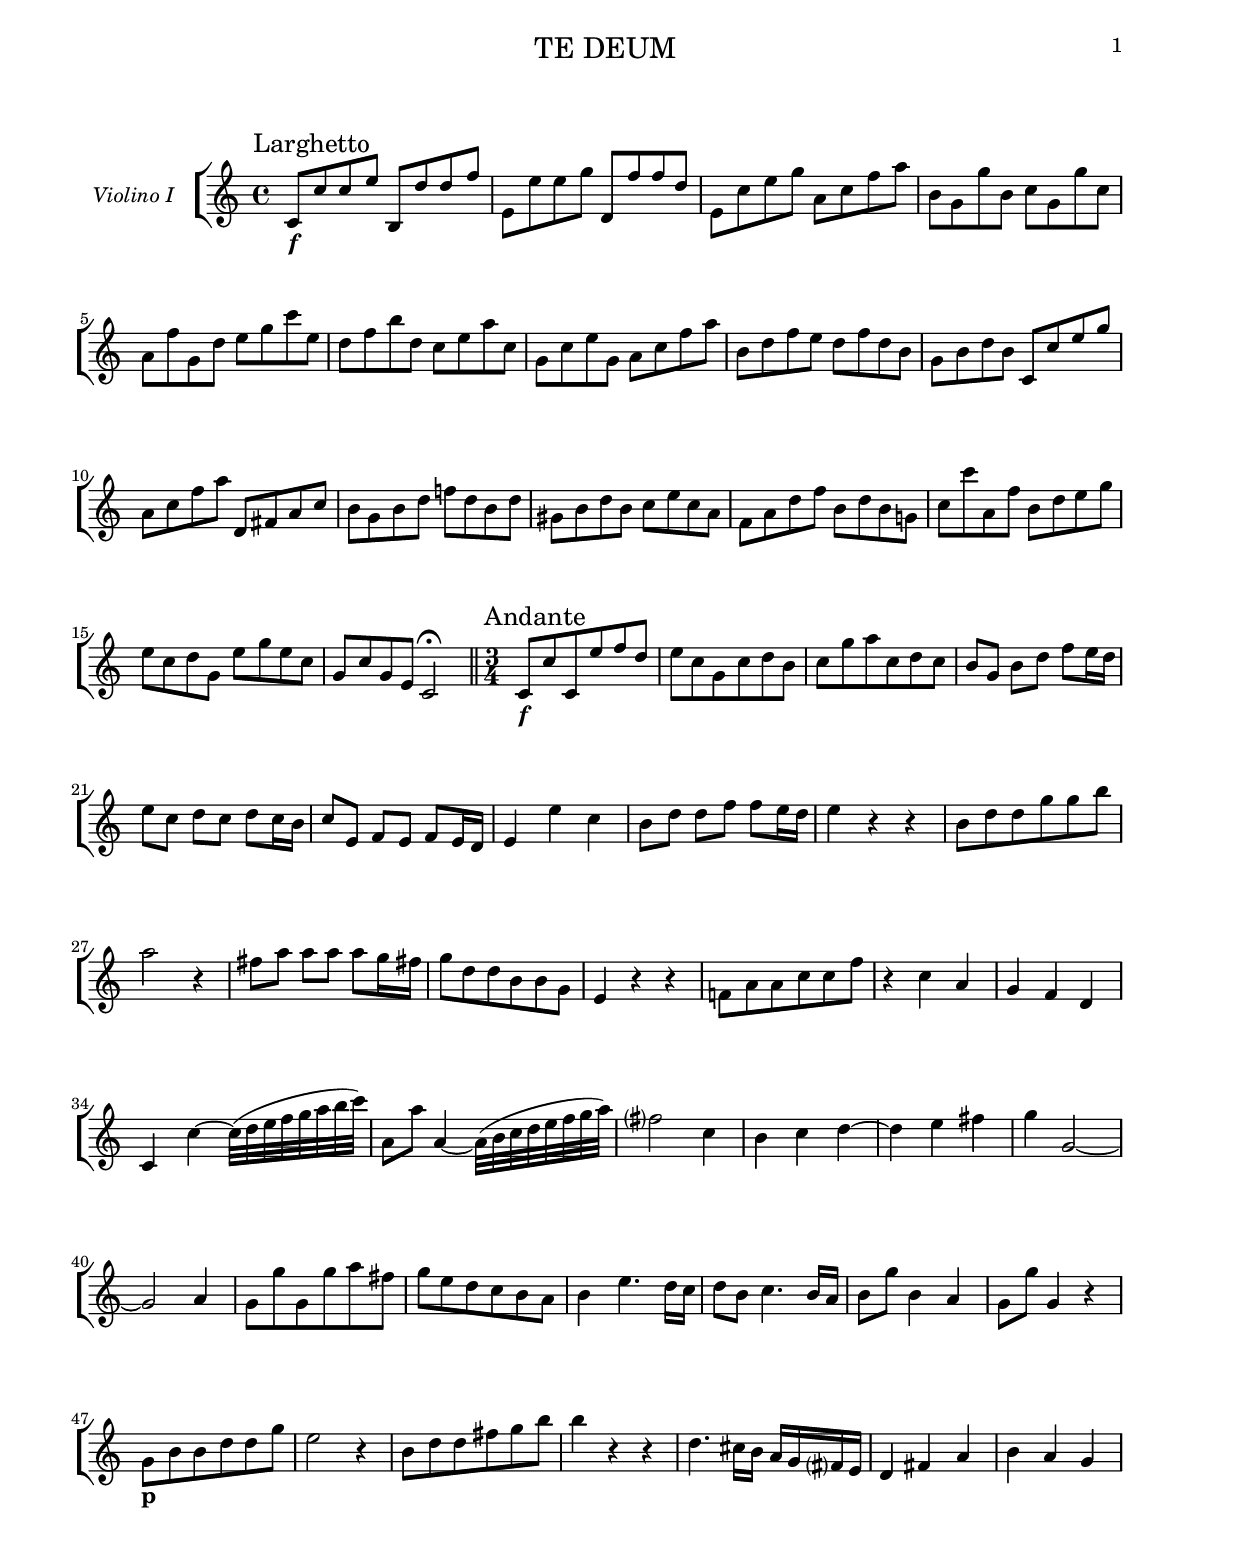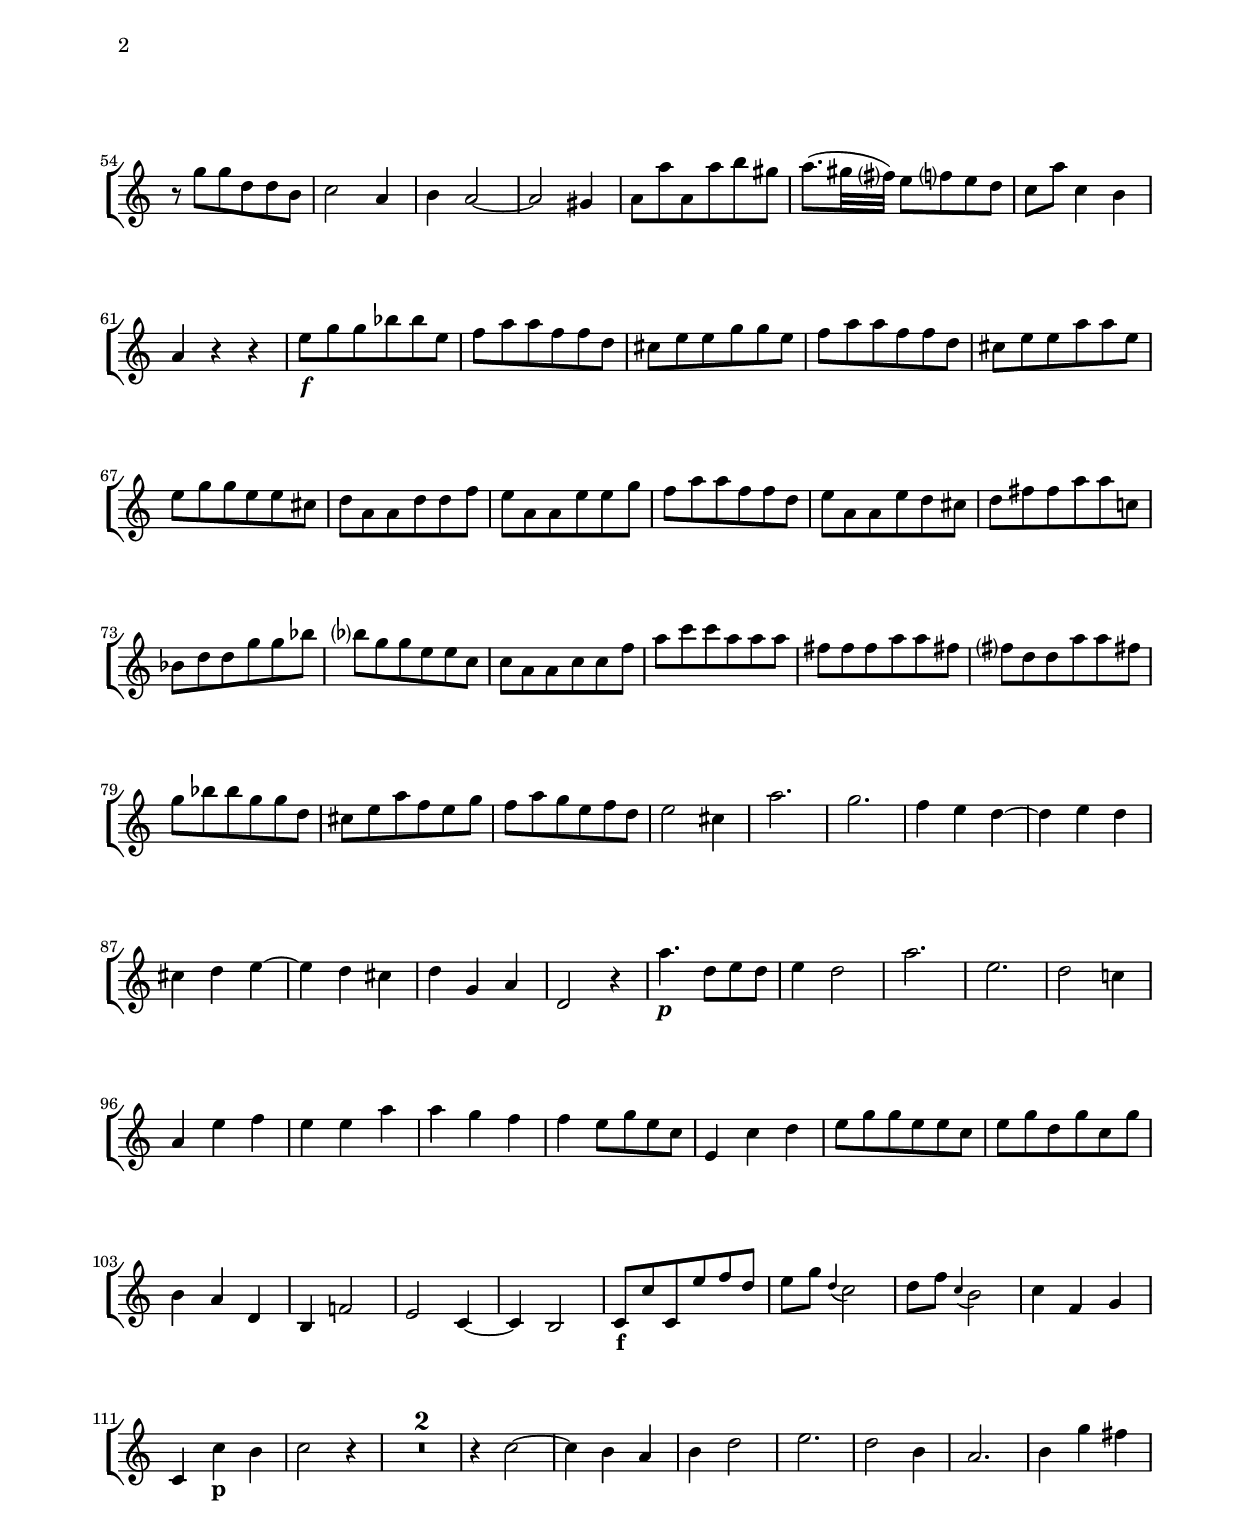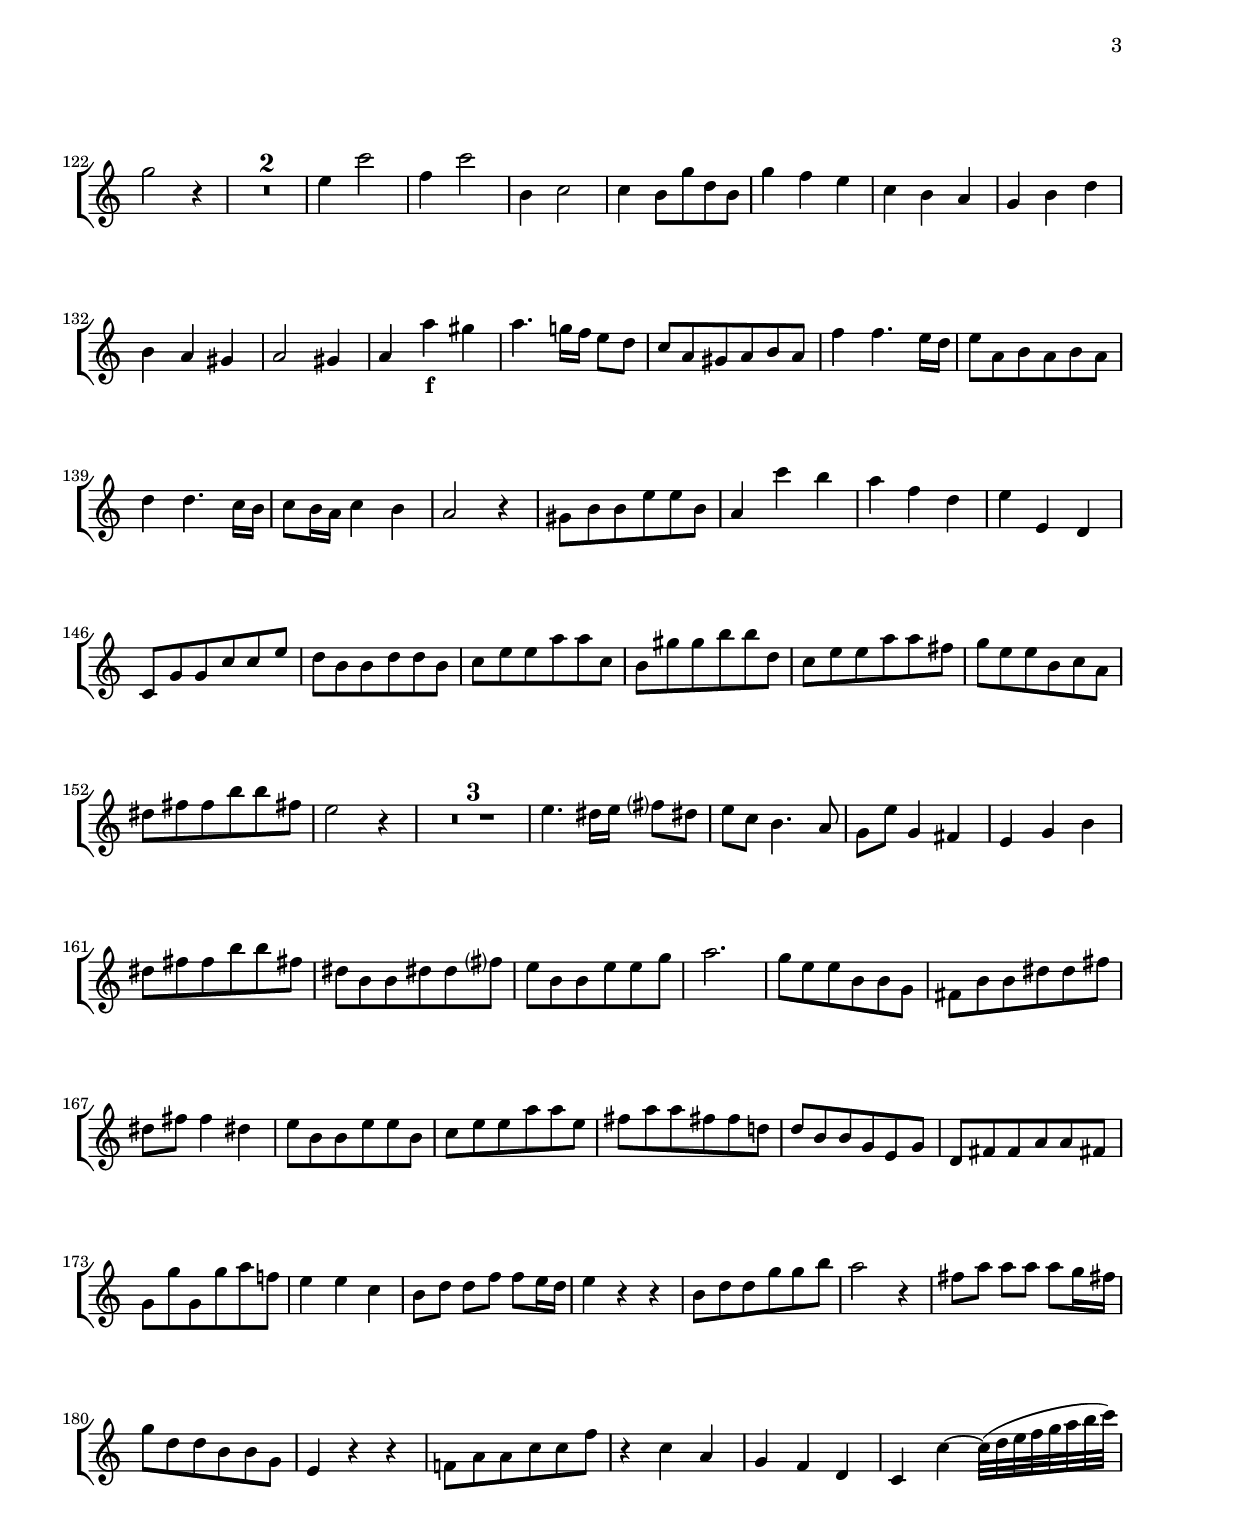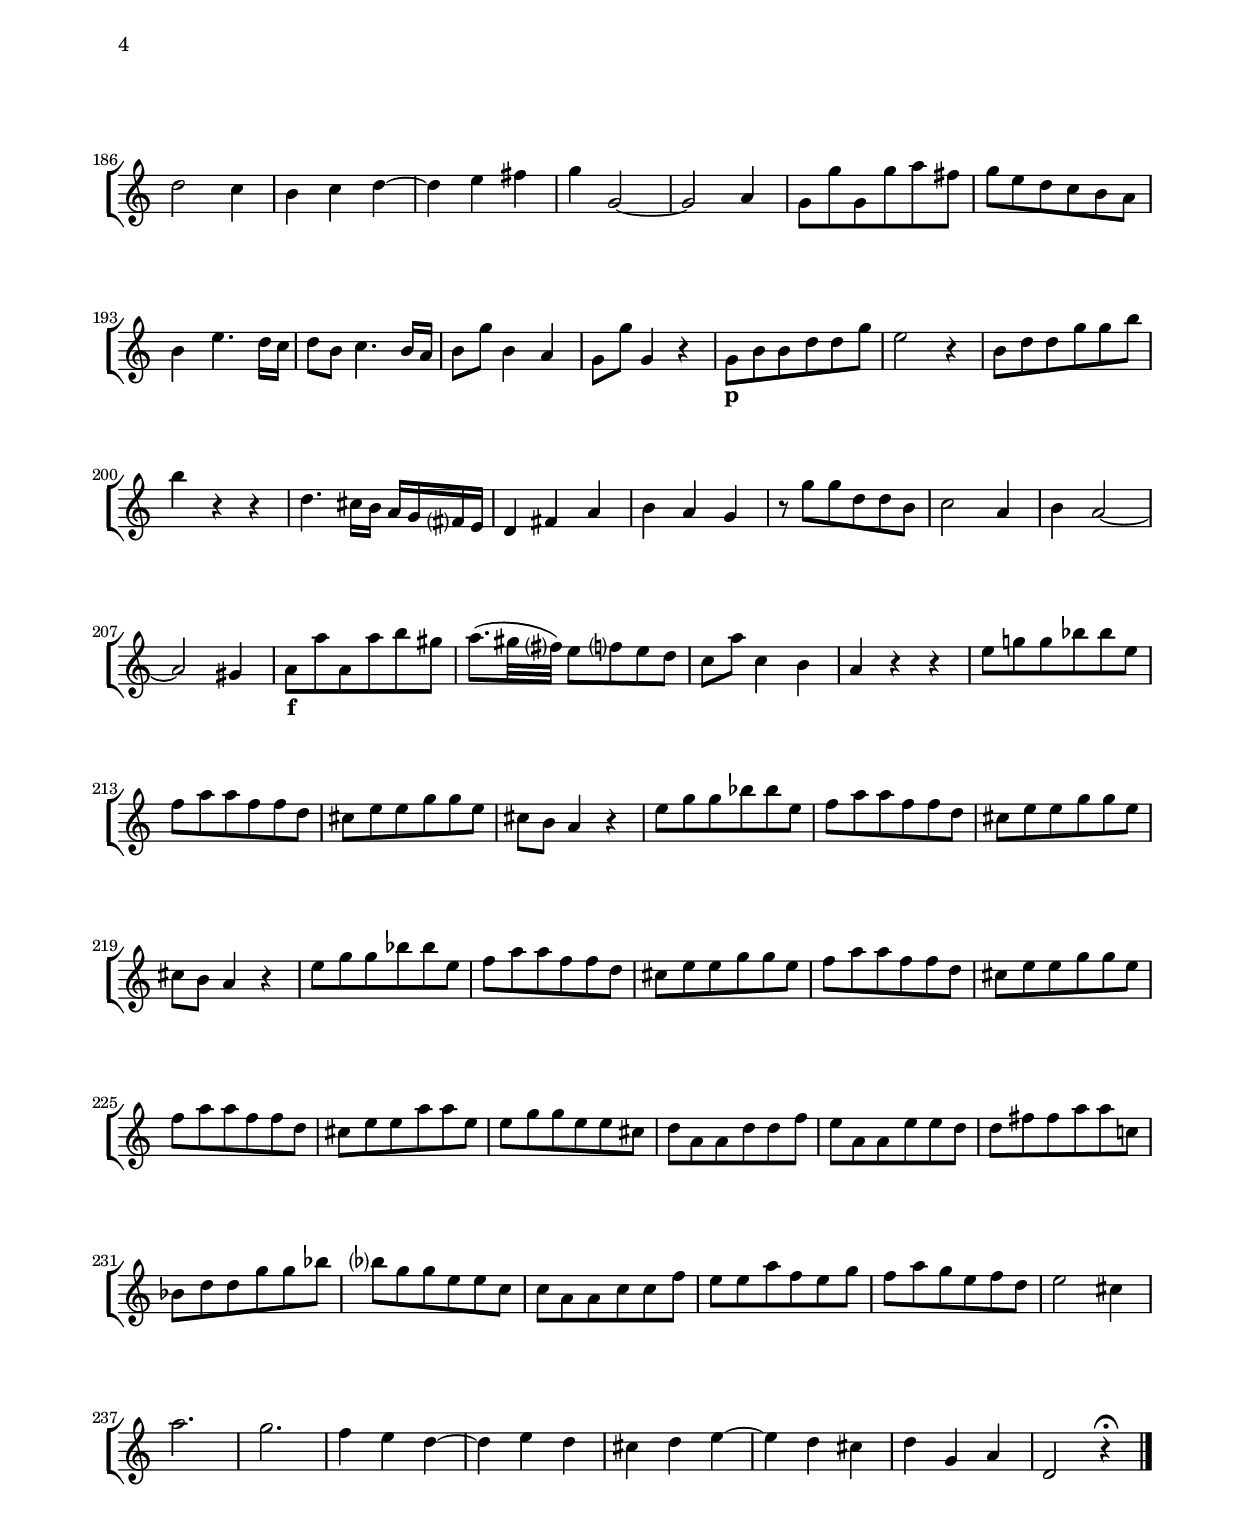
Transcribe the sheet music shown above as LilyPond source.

% (c) 2018 by Wolfgang Skala.
% This file is licensed under the Creative Commons Attribution-NonCommercial-ShareAlike 4.0 International License.
% To view a copy of this license, visit http://creativecommons.org/licenses/by-nc-sa/4.0/.

\version "2.18.0"

\include "../definitions.ly"

\paper {
	#(set-paper-size "a4" 'portrait)
	indent = 2\cm
	top-margin = 1.5\cm
	system-separator-markup = ##f
	system-system-spacing =
    #'((basic-distance . 17)
       (minimum-distance . 17)
       (padding . -100)
       (stretchability . 0))
	
	top-system-spacing =
    #'((basic-distance . 17)
       (minimum-distance . 17)
       (padding . -100)
       (stretchability . 0))
	
	top-markup-spacing =
    #'((basic-distance . 0)
       (minimum-distance . 0)
       (padding . -100)
       (stretchability . 0))
		
	markup-system-spacing =
    #'((basic-distance . 17)
       (minimum-distance . 17)
       (padding . -100)
       (stretchability . 0))
	
	last-bottom-spacing =
    #'((basic-distance . 0)
       (minimum-distance . 0)
       (padding . 0)
       (stretchability . 1.0e7))
	
	systems-per-page = #9
}

#(set-global-staff-size 17.82)


\book {
	\bookpart {
		\header {
			movement = "TE DEUM"
		}
		\score {
			<<
				\new StaffGroup <<
					\new Staff {
						\set Staff.instrumentName = "Violino I"
						\TeDeumViolinoI
					}
				>>
			>>
		}
	}
}